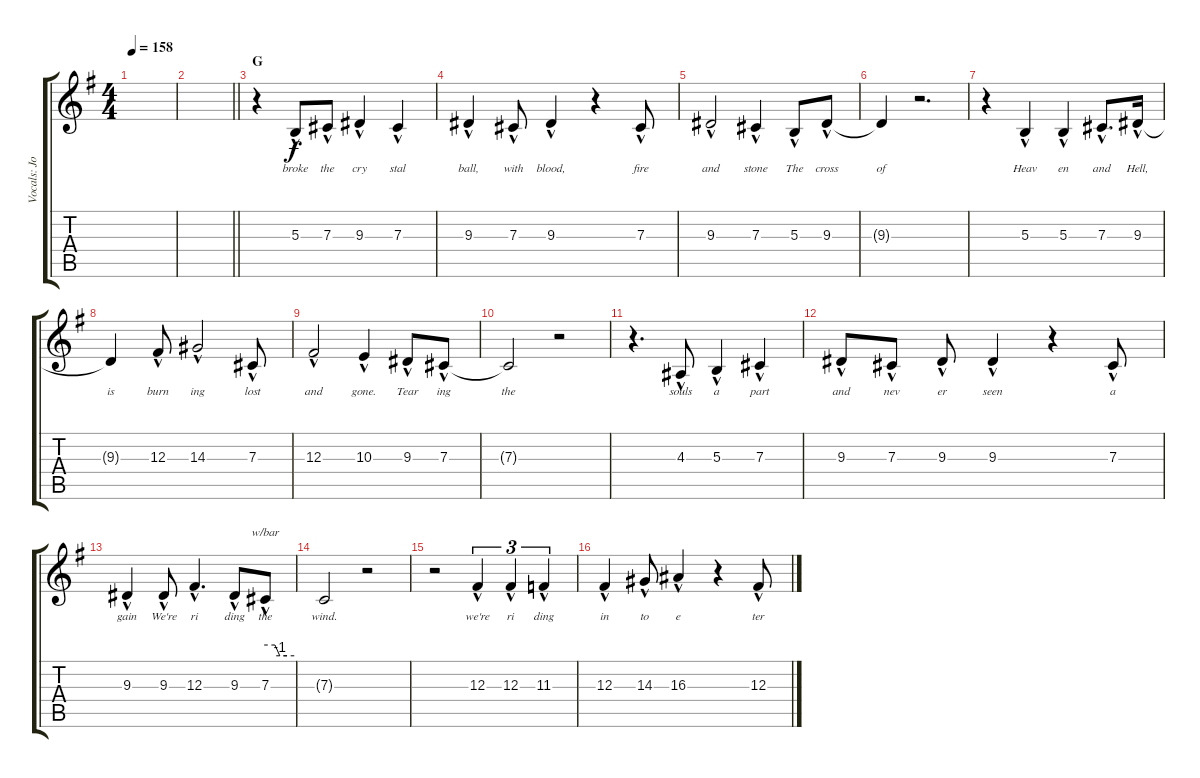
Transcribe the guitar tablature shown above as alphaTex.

\track ("Vocals: Johnny" "Vocals: Jo") {instrument lead2sawtooth}
\staff {score tabs}
\tuning (Eb4 Bb3 Gb3 Db3 Ab2 Eb2) {hide}
\ts (4 4)
\tempo 158
\clef g2
\ks g
|
\barLineRight lightlight
|
\section ("" "G")
r.4 5.3{hac}.8{lyrics (0 "broke") lyrics (1 "") lyrics (2 "") lyrics (3 "") lyrics (4 "")} 7.3{hac}.8{lyrics (0 "the") lyrics (1 "") lyrics (2 "") lyrics (3 "") lyrics (4 "")} 9.3{hac}.4{lyrics (0 "cry") lyrics (1 "") lyrics (2 "") lyrics (3 "") lyrics (4 "")} 7.3{hac}.4{lyrics (0 "stal") lyrics (1 "") lyrics (2 "") lyrics (3 "") lyrics (4 "")} |
9.3{hac}.4{lyrics (0 "ball,") lyrics (1 "") lyrics (2 "") lyrics (3 "") lyrics (4 "")} 7.3{hac}.8{lyrics (0 "with") lyrics (1 "") lyrics (2 "") lyrics (3 "") lyrics (4 "")} 9.3{hac}.4{lyrics (0 "blood,") lyrics (1 "") lyrics (2 "") lyrics (3 "") lyrics (4 "")} r.4 7.3{hac}.8{lyrics (0 "fire") lyrics (1 "") lyrics (2 "") lyrics (3 "") lyrics (4 "")} |
9.3{hac}.2{lyrics (0 "and") lyrics (1 "") lyrics (2 "") lyrics (3 "") lyrics (4 "")} 7.3{hac}.4{lyrics (0 "stone") lyrics (1 "") lyrics (2 "") lyrics (3 "") lyrics (4 "")} 5.3{hac}.8{lyrics (0 "The") lyrics (1 "") lyrics (2 "") lyrics (3 "") lyrics (4 "")} 9.3{hac}.8{lyrics (0 "cross") lyrics (1 "") lyrics (2 "") lyrics (3 "") lyrics (4 "")} |
9.3{t}.4{lyrics (0 "of") lyrics (1 "") lyrics (2 "") lyrics (3 "") lyrics (4 "")} r.2{d} |
r.4 5.3{hac}.4{lyrics (0 "Heav") lyrics (1 "") lyrics (2 "") lyrics (3 "") lyrics (4 "")} 5.3{hac}.4{lyrics (0 "en") lyrics (1 "") lyrics (2 "") lyrics (3 "") lyrics (4 "")} 7.3{hac}.8{d lyrics (0 "and") lyrics (1 "") lyrics (2 "") lyrics (3 "") lyrics (4 "")} 9.3{hac}.16{lyrics (0 "Hell,") lyrics (1 "") lyrics (2 "") lyrics (3 "") lyrics (4 "")} |
9.3{t}.4{lyrics (0 "is") lyrics (1 "") lyrics (2 "") lyrics (3 "") lyrics (4 "")} 12.3{hac}.8{lyrics (0 "burn") lyrics (1 "") lyrics (2 "") lyrics (3 "") lyrics (4 "")} 14.3{hac}.2{lyrics (0 "ing") lyrics (1 "") lyrics (2 "") lyrics (3 "") lyrics (4 "")} 7.3{hac}.8{lyrics (0 "lost") lyrics (1 "") lyrics (2 "") lyrics (3 "") lyrics (4 "")} |
12.3{hac}.2{lyrics (0 "and") lyrics (1 "") lyrics (2 "") lyrics (3 "") lyrics (4 "")} 10.3{hac}.4{lyrics (0 "gone.") lyrics (1 "") lyrics (2 "") lyrics (3 "") lyrics (4 "")} 9.3{hac}.8{lyrics (0 "Tear") lyrics (1 "") lyrics (2 "") lyrics (3 "") lyrics (4 "")} 7.3{hac}.8{lyrics (0 "ing") lyrics (1 "") lyrics (2 "") lyrics (3 "") lyrics (4 "")} |
7.3{t}.2{lyrics (0 "the") lyrics (1 "") lyrics (2 "") lyrics (3 "") lyrics (4 "")} r.2 |
r.4{d} 4.3{hac}.8{lyrics (0 "souls") lyrics (1 "") lyrics (2 "") lyrics (3 "") lyrics (4 "")} 5.3{hac}.4{lyrics (0 "a") lyrics (1 "") lyrics (2 "") lyrics (3 "") lyrics (4 "")} 7.3{hac}.4{lyrics (0 "part") lyrics (1 "") lyrics (2 "") lyrics (3 "") lyrics (4 "")} |
9.3{hac}.8{lyrics (0 "and") lyrics (1 "") lyrics (2 "") lyrics (3 "") lyrics (4 "")} 7.3{hac}.8{lyrics (0 "nev") lyrics (1 "") lyrics (2 "") lyrics (3 "") lyrics (4 "")} 9.3{hac}.8{lyrics (0 "er") lyrics (1 "") lyrics (2 "") lyrics (3 "") lyrics (4 "")} 9.3{hac}.4{lyrics (0 "seen") lyrics (1 "") lyrics (2 "") lyrics (3 "") lyrics (4 "")} r.4 7.3{hac}.8{lyrics (0 "a") lyrics (1 "") lyrics (2 "") lyrics (3 "") lyrics (4 "")} |
9.3{hac}.4{lyrics (0 "gain") lyrics (1 "") lyrics (2 "") lyrics (3 "") lyrics (4 "")} 9.3{hac}.8{lyrics (0 "We're") lyrics (1 "") lyrics (2 "") lyrics (3 "") lyrics (4 "")} 12.3{hac}.4{d lyrics (0 "ri") lyrics (1 "") lyrics (2 "") lyrics (3 "") lyrics (4 "")} 9.3{hac}.8{lyrics (0 "ding") lyrics (1 "") lyrics (2 "") lyrics (3 "") lyrics (4 "")} 7.3{hac}.8{tbe (custom default 0 0 20 0 30 -4 45 -4 60 -4) lyrics (0 "the") lyrics (1 "") lyrics (2 "") lyrics (3 "") lyrics (4 "")} |
7.3{t}.2{lyrics (0 "wind.") lyrics (1 "") lyrics (2 "") lyrics (3 "") lyrics (4 "")} r.2 |
r.2 12.3{hac}.4{tu (3 2) lyrics (0 "we're") lyrics (1 "") lyrics (2 "") lyrics (3 "") lyrics (4 "")} 12.3{hac}.4{tu (3 2) lyrics (0 "ri") lyrics (1 "") lyrics (2 "") lyrics (3 "") lyrics (4 "")} 11.3{hac}.4{tu (3 2) lyrics (0 "ding") lyrics (1 "") lyrics (2 "") lyrics (3 "") lyrics (4 "")} |
12.3{hac}.4{lyrics (0 "in") lyrics (1 "") lyrics (2 "") lyrics (3 "") lyrics (4 "")} 14.3{hac}.8{lyrics (0 "to") lyrics (1 "") lyrics (2 "") lyrics (3 "") lyrics (4 "")} 16.3{hac}.4{lyrics (0 "e") lyrics (1 "") lyrics (2 "") lyrics (3 "") lyrics (4 "")} r.4 12.3{hac}.8{lyrics (0 "ter") lyrics (1 "") lyrics (2 "") lyrics (3 "") lyrics (4 "")}
